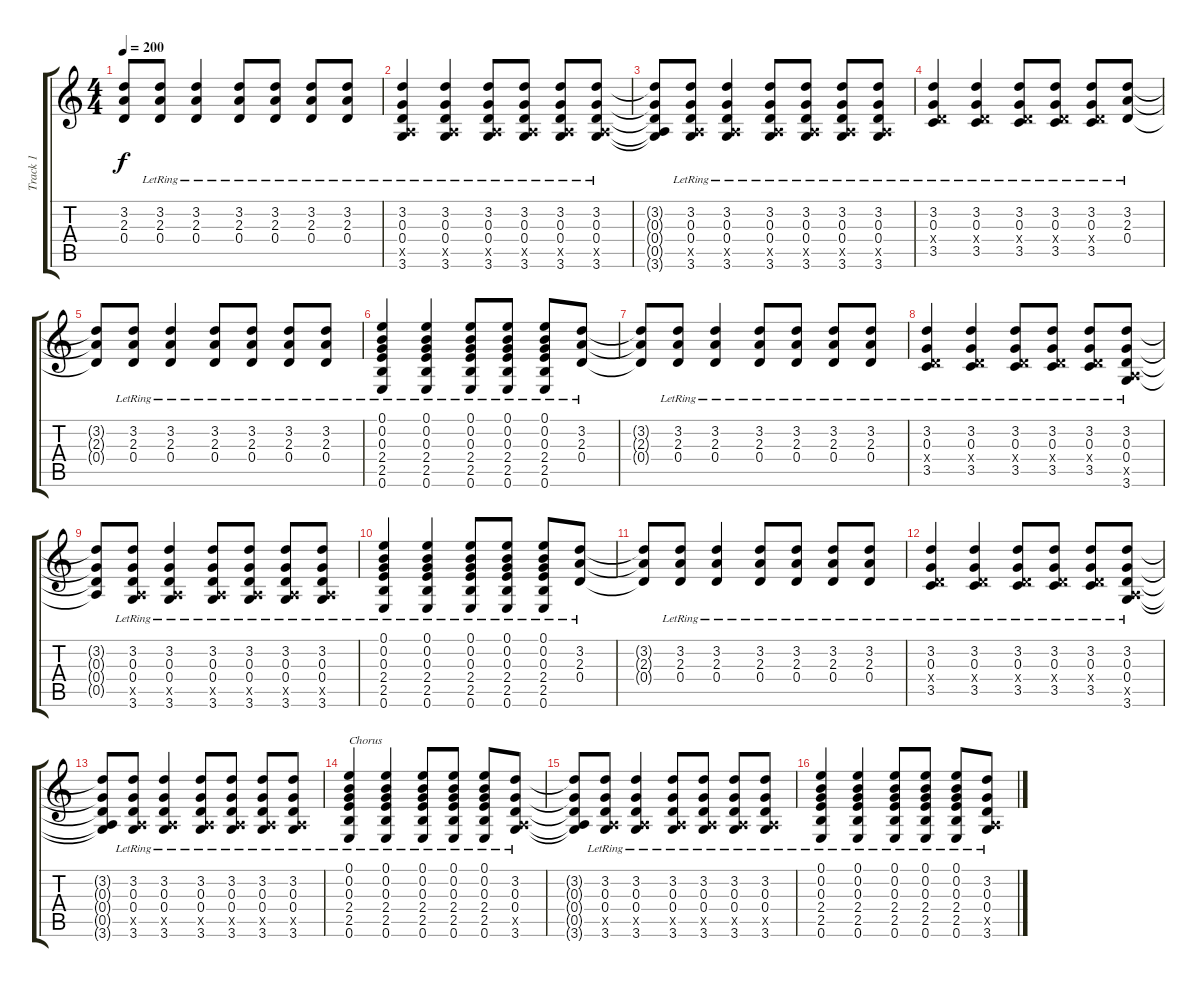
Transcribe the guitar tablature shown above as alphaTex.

\track ("Track 1" "Track 1") {instrument acousticguitarsteel}
\staff {score tabs}
\tuning (E4 B3 G3 D3 A2 E2) {hide}
\ts (4 4)
\tempo 200
\clef g2
\ks c
(3.2{t} 2.3{t} 0.4{t}).8{dy f} (3.2{lr} 2.3{lr} 0.4{lr}).8 (3.2{lr} 2.3{lr} 0.4{lr}).4 (3.2{lr} 2.3{lr} 0.4{lr}).8 (3.2{lr} 2.3{lr} 0.4{lr}).8 (3.2{lr} 2.3{lr} 0.4{lr}).8 (3.2{lr} 2.3{lr} 0.4{lr}).8 |
(3.2{lr} 0.3{lr} 0.4{lr} 0.5{x} 3.6{lr}).4 (3.2{lr} 0.3{lr} 0.4{lr} 0.5{x} 3.6{lr}).4 (3.2{lr} 0.3{lr} 0.4{lr} 0.5{x} 3.6{lr}).8 (3.2{lr} 0.3{lr} 0.4{lr} 0.5{x} 3.6{lr}).8 (3.2{lr} 0.3{lr} 0.4{lr} 0.5{x} 3.6{lr}).8 (3.2{lr} 0.3{lr} 0.4{lr} 0.5{x} 3.6{lr}).8 |
(3.2{t} 0.3{t} 0.4{t} 0.5{t} 3.6{t}).8 (3.2{lr} 0.3{lr} 0.4{lr} 0.5{x} 3.6{lr}).8 (3.2{lr} 0.3{lr} 0.4{lr} 0.5{x} 3.6{lr}).4 (3.2{lr} 0.3{lr} 0.4{lr} 0.5{x} 3.6{lr}).8 (3.2{lr} 0.3{lr} 0.4{lr} 0.5{x} 3.6{lr}).8 (3.2{lr} 0.3{lr} 0.4{lr} 0.5{x} 3.6{lr}).8 (3.2{lr} 0.3{lr} 0.4{lr} 0.5{x} 3.6{lr}).8 |
(3.2{lr} 0.3{lr} 0.4{x} 3.5{lr}).4 (3.2{lr} 0.3{lr} 0.4{x} 3.5{lr}).4 (3.2{lr} 0.3{lr} 0.4{x} 3.5{lr}).8 (3.2{lr} 0.3{lr} 0.4{x} 3.5{lr}).8 (3.2{lr} 0.3{lr} 0.4{x} 3.5{lr}).8 (3.2{lr} 2.3{lr} 0.4{lr}).8 |
(3.2{t} 2.3{t} 0.4{t}).8 (3.2{lr} 2.3{lr} 0.4{lr}).8 (3.2{lr} 2.3{lr} 0.4{lr}).4 (3.2{lr} 2.3{lr} 0.4{lr}).8 (3.2{lr} 2.3{lr} 0.4{lr}).8 (3.2{lr} 2.3{lr} 0.4{lr}).8 (3.2{lr} 2.3{lr} 0.4{lr}).8 |
(0.1{lr} 0.2{lr} 0.3{lr} 2.4{lr} 2.5{lr} 0.6{lr}).4 (0.1{lr} 0.2{lr} 0.3{lr} 2.4{lr} 2.5{lr} 0.6{lr}).4 (0.1{lr} 0.2{lr} 0.3{lr} 2.4{lr} 2.5{lr} 0.6{lr}).8 (0.1{lr} 0.2{lr} 0.3{lr} 2.4{lr} 2.5{lr} 0.6{lr}).8 (0.1{lr} 0.2{lr} 0.3{lr} 2.4{lr} 2.5{lr} 0.6{lr}).8 (3.2{lr} 2.3{lr} 0.4{lr}).8 |
(3.2{t} 2.3{t} 0.4{t}).8 (3.2{lr} 2.3{lr} 0.4{lr}).8 (3.2{lr} 2.3{lr} 0.4{lr}).4 (3.2{lr} 2.3{lr} 0.4{lr}).8 (3.2{lr} 2.3{lr} 0.4{lr}).8 (3.2{lr} 2.3{lr} 0.4{lr}).8 (3.2{lr} 2.3{lr} 0.4{lr}).8 |
(3.2{lr} 0.3{lr} 0.4{x} 3.5{lr}).4 (3.2{lr} 0.3{lr} 0.4{x} 3.5{lr}).4 (3.2{lr} 0.3{lr} 0.4{x} 3.5{lr}).8 (3.2{lr} 0.3{lr} 0.4{x} 3.5{lr}).8 (3.2{lr} 0.3{lr} 0.4{x} 3.5{lr}).8 (3.2{lr} 0.3{lr} 0.4{lr} 0.5{x} 3.6{lr}).8 |
(3.2{t} 0.3{t} 0.4{t} 0.5{t}).8 (3.2{lr} 0.3{lr} 0.4{lr} 0.5{x} 3.6{lr}).8 (3.2{lr} 0.3{lr} 0.4{lr} 0.5{x} 3.6{lr}).4 (3.2{lr} 0.3{lr} 0.4{lr} 0.5{x} 3.6{lr}).8 (3.2{lr} 0.3{lr} 0.4{lr} 0.5{x} 3.6{lr}).8 (3.2{lr} 0.3{lr} 0.4{lr} 0.5{x} 3.6{lr}).8 (3.2{lr} 0.3{lr} 0.4{lr} 0.5{x} 3.6{lr}).8 |
(0.1{lr} 0.2{lr} 0.3{lr} 2.4{lr} 2.5{lr} 0.6{lr}).4 (0.1{lr} 0.2{lr} 0.3{lr} 2.4{lr} 2.5{lr} 0.6{lr}).4 (0.1{lr} 0.2{lr} 0.3{lr} 2.4{lr} 2.5{lr} 0.6{lr}).8 (0.1{lr} 0.2{lr} 0.3{lr} 2.4{lr} 2.5{lr} 0.6{lr}).8 (0.1{lr} 0.2{lr} 0.3{lr} 2.4{lr} 2.5{lr} 0.6{lr}).8 (3.2{lr} 2.3{lr} 0.4{lr}).8 |
(3.2{t} 2.3{t} 0.4{t}).8 (3.2{lr} 2.3{lr} 0.4{lr}).8 (3.2{lr} 2.3{lr} 0.4{lr}).4 (3.2{lr} 2.3{lr} 0.4{lr}).8 (3.2{lr} 2.3{lr} 0.4{lr}).8 (3.2{lr} 2.3{lr} 0.4{lr}).8 (3.2{lr} 2.3{lr} 0.4{lr}).8 |
(3.2{lr} 0.3{lr} 0.4{x} 3.5{lr}).4 (3.2{lr} 0.3{lr} 0.4{x} 3.5{lr}).4 (3.2{lr} 0.3{lr} 0.4{x} 3.5{lr}).8 (3.2{lr} 0.3{lr} 0.4{x} 3.5{lr}).8 (3.2{lr} 0.3{lr} 0.4{x} 3.5{lr}).8 (3.2{lr} 0.3{lr} 0.4{lr} 0.5{x} 3.6{lr}).8 |
(3.2{t} 0.3{t} 0.4{t} 0.5{t} 3.6{t}).8 (3.2{lr} 0.3{lr} 0.4{lr} 0.5{x} 3.6{lr}).8 (3.2{lr} 0.3{lr} 0.4{lr} 0.5{x} 3.6{lr}).4 (3.2{lr} 0.3{lr} 0.4{lr} 0.5{x} 3.6{lr}).8 (3.2{lr} 0.3{lr} 0.4{lr} 0.5{x} 3.6{lr}).8 (3.2{lr} 0.3{lr} 0.4{lr} 0.5{x} 3.6{lr}).8 (3.2{lr} 0.3{lr} 0.4{lr} 0.5{x} 3.6{lr}).8 |
(0.1{lr} 0.2{lr} 0.3{lr} 2.4{lr} 2.5{lr} 0.6{lr}).4{txt "Chorus"} (0.1{lr} 0.2{lr} 0.3{lr} 2.4{lr} 2.5{lr} 0.6{lr}).4 (0.1{lr} 0.2{lr} 0.3{lr} 2.4{lr} 2.5{lr} 0.6{lr}).8 (0.1{lr} 0.2{lr} 0.3{lr} 2.4{lr} 2.5{lr} 0.6{lr}).8 (0.1{lr} 0.2{lr} 0.3{lr} 2.4{lr} 2.5{lr} 0.6{lr}).8 (3.2{lr} 0.3{lr} 0.4{lr} 0.5{x} 3.6{lr}).8 |
(3.2{t} 0.3{t} 0.4{t} 0.5{t} 3.6{t}).8 (3.2{lr} 0.3{lr} 0.4{lr} 0.5{x} 3.6{lr}).8 (3.2{lr} 0.3{lr} 0.4{lr} 0.5{x} 3.6{lr}).4 (3.2{lr} 0.3{lr} 0.4{lr} 0.5{x} 3.6{lr}).8 (3.2{lr} 0.3{lr} 0.4{lr} 0.5{x} 3.6{lr}).8 (3.2{lr} 0.3{lr} 0.4{lr} 0.5{x} 3.6{lr}).8 (3.2{lr} 0.3{lr} 0.4{lr} 0.5{x} 3.6{lr}).8 |
(0.1{lr} 0.2{lr} 0.3{lr} 2.4{lr} 2.5{lr} 0.6{lr}).4 (0.1{lr} 0.2{lr} 0.3{lr} 2.4{lr} 2.5{lr} 0.6{lr}).4 (0.1{lr} 0.2{lr} 0.3{lr} 2.4{lr} 2.5{lr} 0.6{lr}).8 (0.1{lr} 0.2{lr} 0.3{lr} 2.4{lr} 2.5{lr} 0.6{lr}).8 (0.1{lr} 0.2{lr} 0.3{lr} 2.4{lr} 2.5{lr} 0.6{lr}).8 (3.2{lr} 0.3{lr} 0.4{lr} 0.5{x} 3.6{lr}).8
